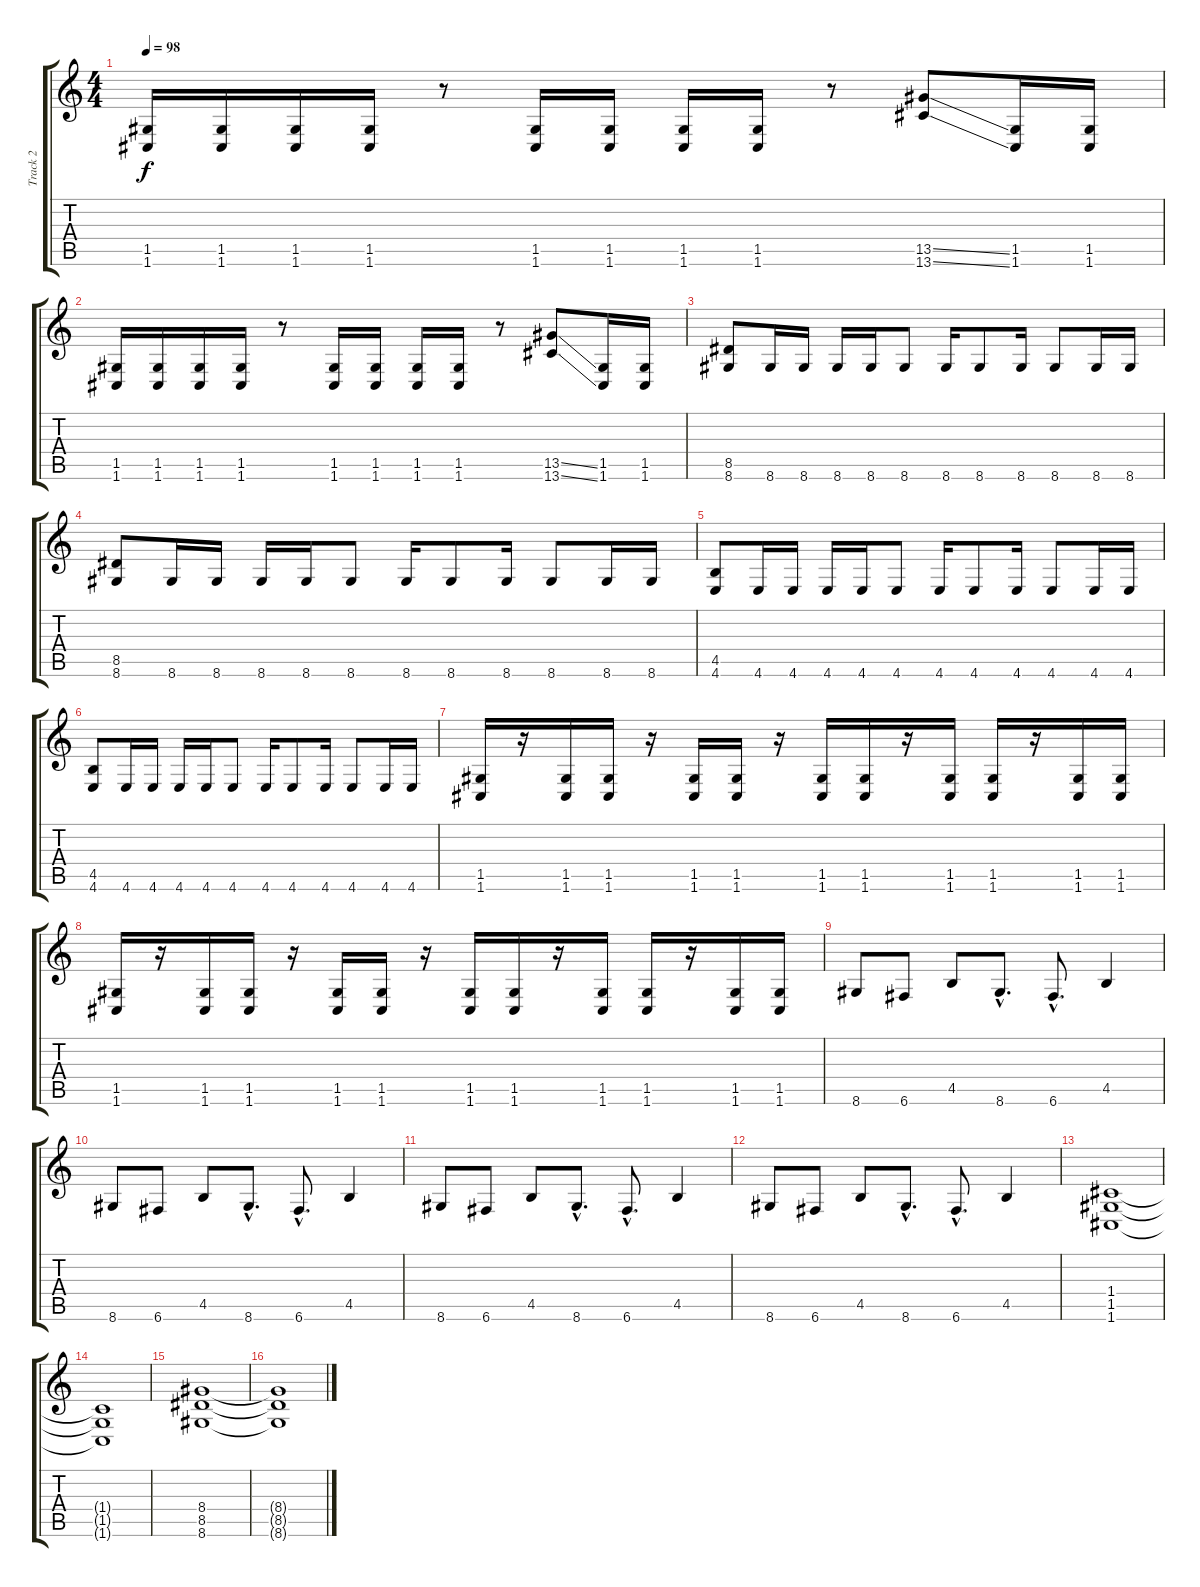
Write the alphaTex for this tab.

\track ("Track 2" "Track 2") {instrument distortionguitar}
\staff {score tabs}
\tuning (D4 A3 F3 C3 G2 C2) {hide}
\ts (4 4)
\tempo 98
\clef g2
\ks c
(1.5 1.6).16{dy f} (1.5 1.6).16 (1.5 1.6).16 (1.5 1.6).16 r.8 (1.5 1.6).16 (1.5 1.6).16 (1.5 1.6).16 (1.5 1.6).16 r.8 (13.5{ss} 13.6{ss}).8 (1.5 1.6).16 (1.5 1.6).16 |
(1.5 1.6).16 (1.5 1.6).16 (1.5 1.6).16 (1.5 1.6).16 r.8 (1.5 1.6).16 (1.5 1.6).16 (1.5 1.6).16 (1.5 1.6).16 r.8 (13.5{ss} 13.6{ss}).8 (1.5 1.6).16 (1.5 1.6).16 |
(8.5 8.6).8 8.6.16 8.6.16 8.6.16 8.6.16 8.6.8 8.6.16 8.6.8 8.6.16 8.6.8 8.6.16 8.6.16 |
(8.5 8.6).8 8.6.16 8.6.16 8.6.16 8.6.16 8.6.8 8.6.16 8.6.8 8.6.16 8.6.8 8.6.16 8.6.16 |
(4.5 4.6).8 4.6.16 4.6.16 4.6.16 4.6.16 4.6.8 4.6.16 4.6.8 4.6.16 4.6.8 4.6.16 4.6.16 |
(4.5 4.6).8 4.6.16 4.6.16 4.6.16 4.6.16 4.6.8 4.6.16 4.6.8 4.6.16 4.6.8 4.6.16 4.6.16 |
(1.5 1.6).16 r.16 (1.5 1.6).16 (1.5 1.6).16 r.16 (1.5 1.6).16 (1.5 1.6).16 r.16 (1.5 1.6).16 (1.5 1.6).16 r.16 (1.5 1.6).16 (1.5 1.6).16 r.16 (1.5 1.6).16 (1.5 1.6).16 |
(1.5 1.6).16 r.16 (1.5 1.6).16 (1.5 1.6).16 r.16 (1.5 1.6).16 (1.5 1.6).16 r.16 (1.5 1.6).16 (1.5 1.6).16 r.16 (1.5 1.6).16 (1.5 1.6).16 r.16 (1.5 1.6).16 (1.5 1.6).16 |
8.6.8 6.6.8 4.5.8 8.6{hac}.8{d} 6.6{hac}.8{d} 4.5.4 |
8.6.8 6.6.8 4.5.8 8.6{hac}.8{d} 6.6{hac}.8{d} 4.5.4 |
8.6.8 6.6.8 4.5.8 8.6{hac}.8{d} 6.6{hac}.8{d} 4.5.4 |
8.6.8 6.6.8 4.5.8 8.6{hac}.8{d} 6.6{hac}.8{d} 4.5.4 |
(1.4 1.5 1.6).1 |
(1.4{t} 1.5{t} 1.6{t}).1 |
(8.4 8.5 8.6).1 |
(8.4{t} 8.5{t} 8.6{t}).1
